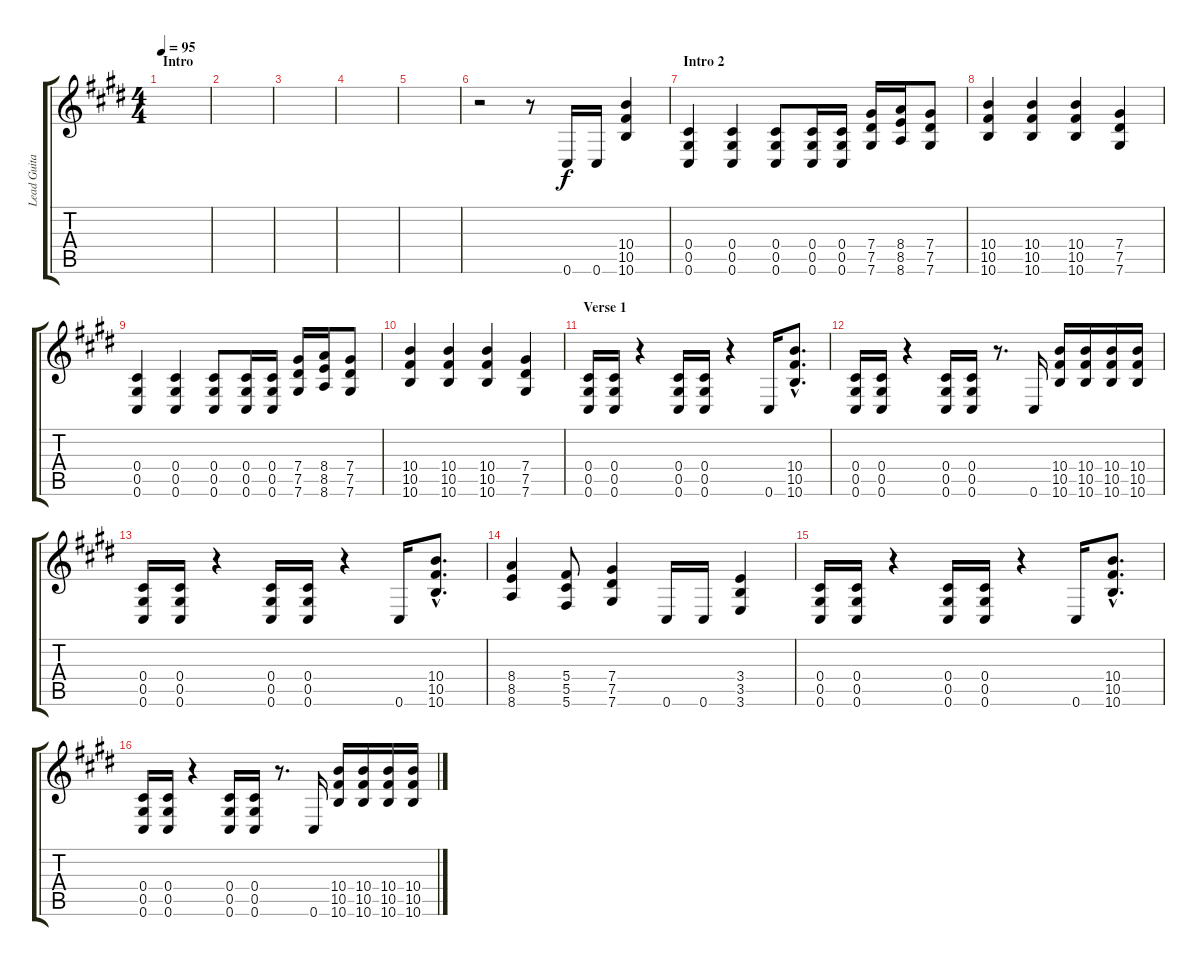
\track ("Lead Guitar" "Lead Guita") {instrument overdrivenguitar}
\staff {score tabs}
\tuning (Eb4 Bb3 Gb3 Db3 Ab2 Db2) {hide}
\ts (4 4)
\section ("" "Intro")
\tempo 95
\clef g2
\ks c#minor
|
|
|
|
|
r.2 r.8 0.6.16 0.6.16 (10.4 10.5 10.6).4 |
\section ("" "Intro 2")
(0.4 0.5 0.6).4 (0.4 0.5 0.6).4 (0.4 0.5 0.6).8 (0.4 0.5 0.6).16 (0.4 0.5 0.6).16 (7.4 7.5 7.6).16 (8.4 8.5 8.6).16 (7.4 7.5 7.6).8 |
(10.4 10.5 10.6).4 (10.4 10.5 10.6).4 (10.4 10.5 10.6).4 (7.4 7.5 7.6).4 |
(0.4 0.5 0.6).4 (0.4 0.5 0.6).4 (0.4 0.5 0.6).8 (0.4 0.5 0.6).16 (0.4 0.5 0.6).16 (7.4 7.5 7.6).16 (8.4 8.5 8.6).16 (7.4 7.5 7.6).8 |
(10.4 10.5 10.6).4 (10.4 10.5 10.6).4 (10.4 10.5 10.6).4 (7.4 7.5 7.6).4 |
\section ("" "Verse 1")
(0.4 0.5 0.6).16 (0.4 0.5 0.6).16 r.4 (0.4 0.5 0.6).16 (0.4 0.5 0.6).16 r.4 0.6.16 (10.4{hac} 10.5{hac} 10.6{hac}).8{d} |
(0.4 0.5 0.6).16 (0.4 0.5 0.6).16 r.4 (0.4 0.5 0.6).16 (0.4 0.5 0.6).16 r.8{d} 0.6.16 (10.4 10.5 10.6).16 (10.4 10.5 10.6).16 (10.4 10.5 10.6).16 (10.4 10.5 10.6).16 |
(0.4 0.5 0.6).16 (0.4 0.5 0.6).16 r.4 (0.4 0.5 0.6).16 (0.4 0.5 0.6).16 r.4 0.6.16 (10.4{hac} 10.5{hac} 10.6{hac}).8{d} |
(8.4 8.5 8.6).4 (5.4 5.5 5.6).8 (7.4 7.5 7.6).4 0.6.16 0.6.16 (3.4 3.5 3.6).4 |
(0.4 0.5 0.6).16 (0.4 0.5 0.6).16 r.4 (0.4 0.5 0.6).16 (0.4 0.5 0.6).16 r.4 0.6.16 (10.4{hac} 10.5{hac} 10.6{hac}).8{d} |
(0.4 0.5 0.6).16 (0.4 0.5 0.6).16 r.4 (0.4 0.5 0.6).16 (0.4 0.5 0.6).16 r.8{d} 0.6.16 (10.4 10.5 10.6).16 (10.4 10.5 10.6).16 (10.4 10.5 10.6).16 (10.4 10.5 10.6).16
